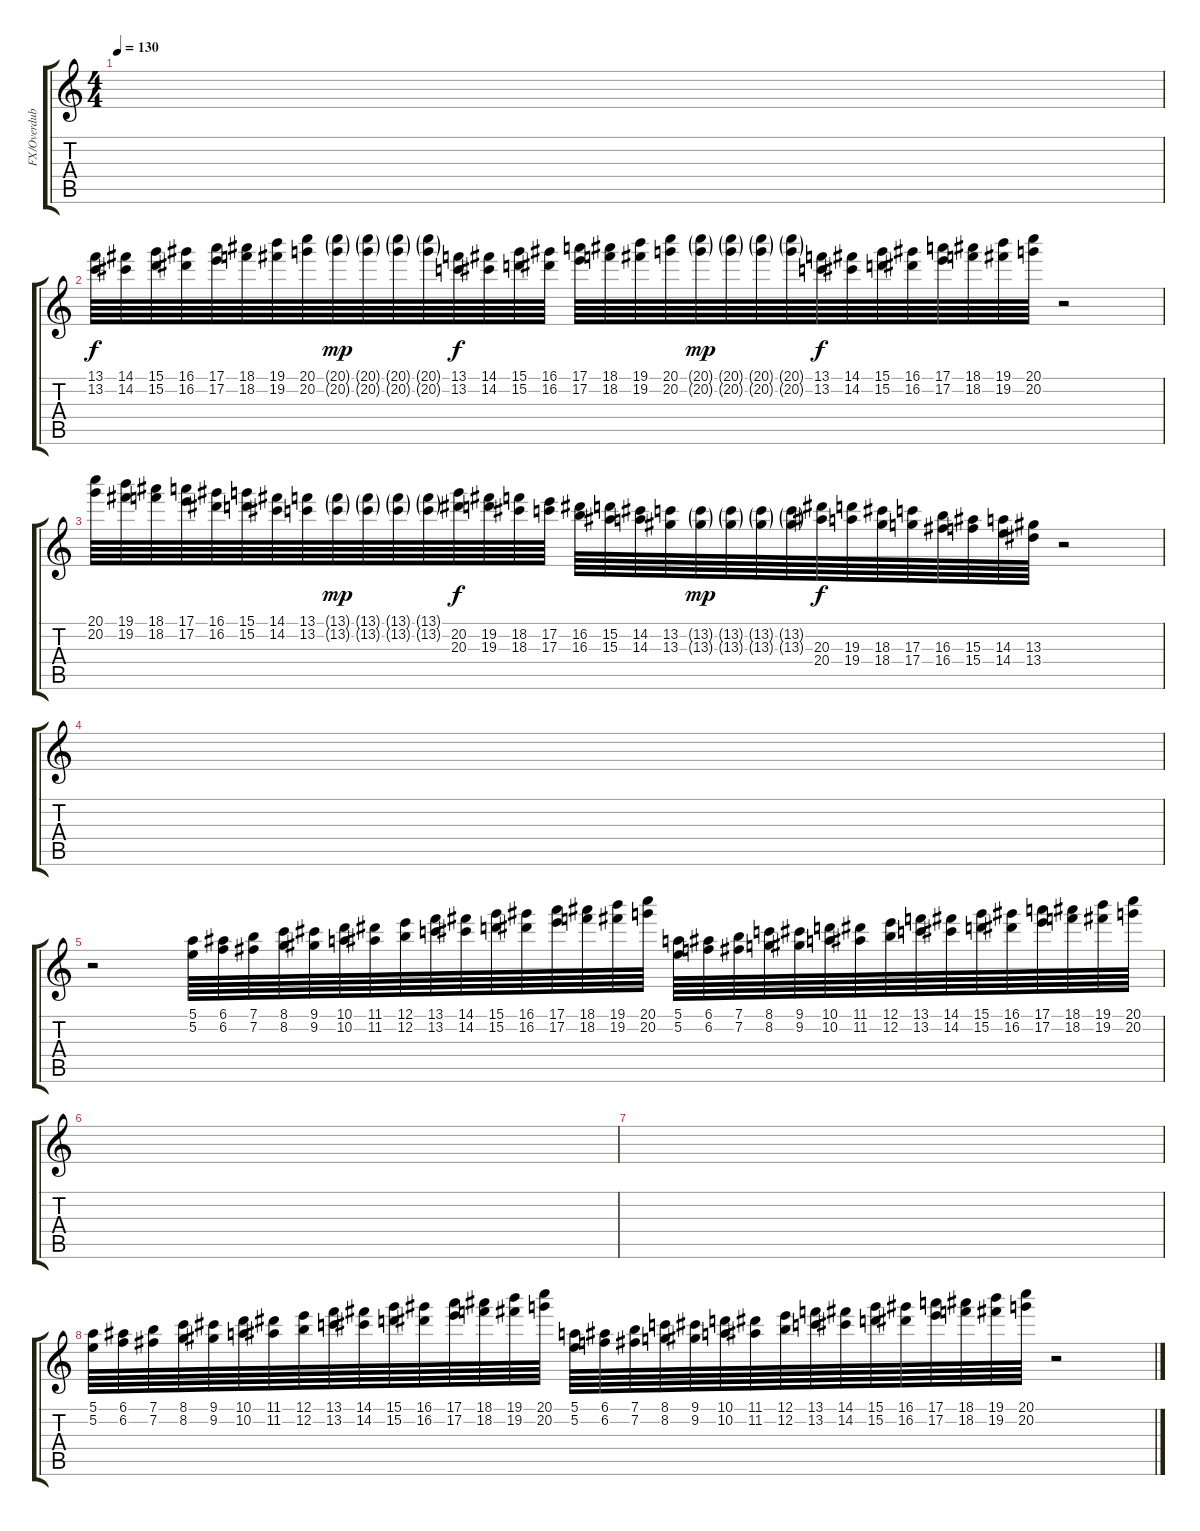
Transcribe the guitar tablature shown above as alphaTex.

\track ("FX/Overdubs" "FX/Overdub") {instrument distortionguitar}
\staff {score tabs}
\tuning (E4 B3 G3 D3 A2 E2) {hide}
\ts (4 4)
\tempo 130
\clef g2
\ks c
|
(13.1 13.2).64 (14.1 14.2).64 (15.1 15.2).64 (16.1 16.2).64 (17.1 17.2).64 (18.1 18.2).64 (19.1 19.2).64 (20.1 20.2).64 (20.1{g} 20.2{g}).64{dy mp} (20.1{g} 20.2{g}).64 (20.1{g} 20.2{g}).64 (20.1{g} 20.2{g}).64 (13.1 13.2).64{dy f} (14.1 14.2).64 (15.1 15.2).64 (16.1 16.2).64 (17.1 17.2).64 (18.1 18.2).64 (19.1 19.2).64 (20.1 20.2).64 (20.1{g} 20.2{g}).64{dy mp} (20.1{g} 20.2{g}).64 (20.1{g} 20.2{g}).64 (20.1{g} 20.2{g}).64 (13.1 13.2).64{dy f} (14.1 14.2).64 (15.1 15.2).64 (16.1 16.2).64 (17.1 17.2).64 (18.1 18.2).64 (19.1 19.2).64 (20.1 20.2).64 r.2 |
(20.1 20.2).64 (19.1 19.2).64 (18.1 18.2).64 (17.1 17.2).64 (16.1 16.2).64 (15.1 15.2).64 (14.1 14.2).64 (13.1 13.2).64 (13.1{g} 13.2{g}).64{dy mp} (13.1{g} 13.2{g}).64 (13.1{g} 13.2{g}).64 (13.1{g} 13.2{g}).64 (20.2 20.3).64{dy f} (19.2 19.3).64 (18.2 18.3).64 (17.2 17.3).64 (16.2 16.3).64 (15.2 15.3).64 (14.2 14.3).64 (13.2 13.3).64 (13.2{g} 13.3{g}).64{dy mp} (13.2{g} 13.3{g}).64 (13.2{g} 13.3{g}).64 (13.2{g} 13.3{g}).64 (20.3 20.4).64{dy f} (19.3 19.4).64 (18.3 18.4).64 (17.3 17.4).64 (16.3 16.4).64 (15.3 15.4).64 (14.3 14.4).64 (13.3 13.4).64 r.2 |
|
r.2 (5.1 5.2).64 (6.1 6.2).64 (7.1 7.2).64 (8.1 8.2).64 (9.1 9.2).64 (10.1 10.2).64 (11.1 11.2).64 (12.1 12.2).64 (13.1 13.2).64 (14.1 14.2).64 (15.1 15.2).64 (16.1 16.2).64 (17.1 17.2).64 (18.1 18.2).64 (19.1 19.2).64 (20.1 20.2).64 (5.1 5.2).64 (6.1 6.2).64 (7.1 7.2).64 (8.1 8.2).64 (9.1 9.2).64 (10.1 10.2).64 (11.1 11.2).64 (12.1 12.2).64 (13.1 13.2).64 (14.1 14.2).64 (15.1 15.2).64 (16.1 16.2).64 (17.1 17.2).64 (18.1 18.2).64 (19.1 19.2).64 (20.1 20.2).64 |
|
|
(5.1 5.2).64 (6.1 6.2).64 (7.1 7.2).64 (8.1 8.2).64 (9.1 9.2).64 (10.1 10.2).64 (11.1 11.2).64 (12.1 12.2).64 (13.1 13.2).64 (14.1 14.2).64 (15.1 15.2).64 (16.1 16.2).64 (17.1 17.2).64 (18.1 18.2).64 (19.1 19.2).64 (20.1 20.2).64 (5.1 5.2).64 (6.1 6.2).64 (7.1 7.2).64 (8.1 8.2).64 (9.1 9.2).64 (10.1 10.2).64 (11.1 11.2).64 (12.1 12.2).64 (13.1 13.2).64 (14.1 14.2).64 (15.1 15.2).64 (16.1 16.2).64 (17.1 17.2).64 (18.1 18.2).64 (19.1 19.2).64 (20.1 20.2).64 r.2
